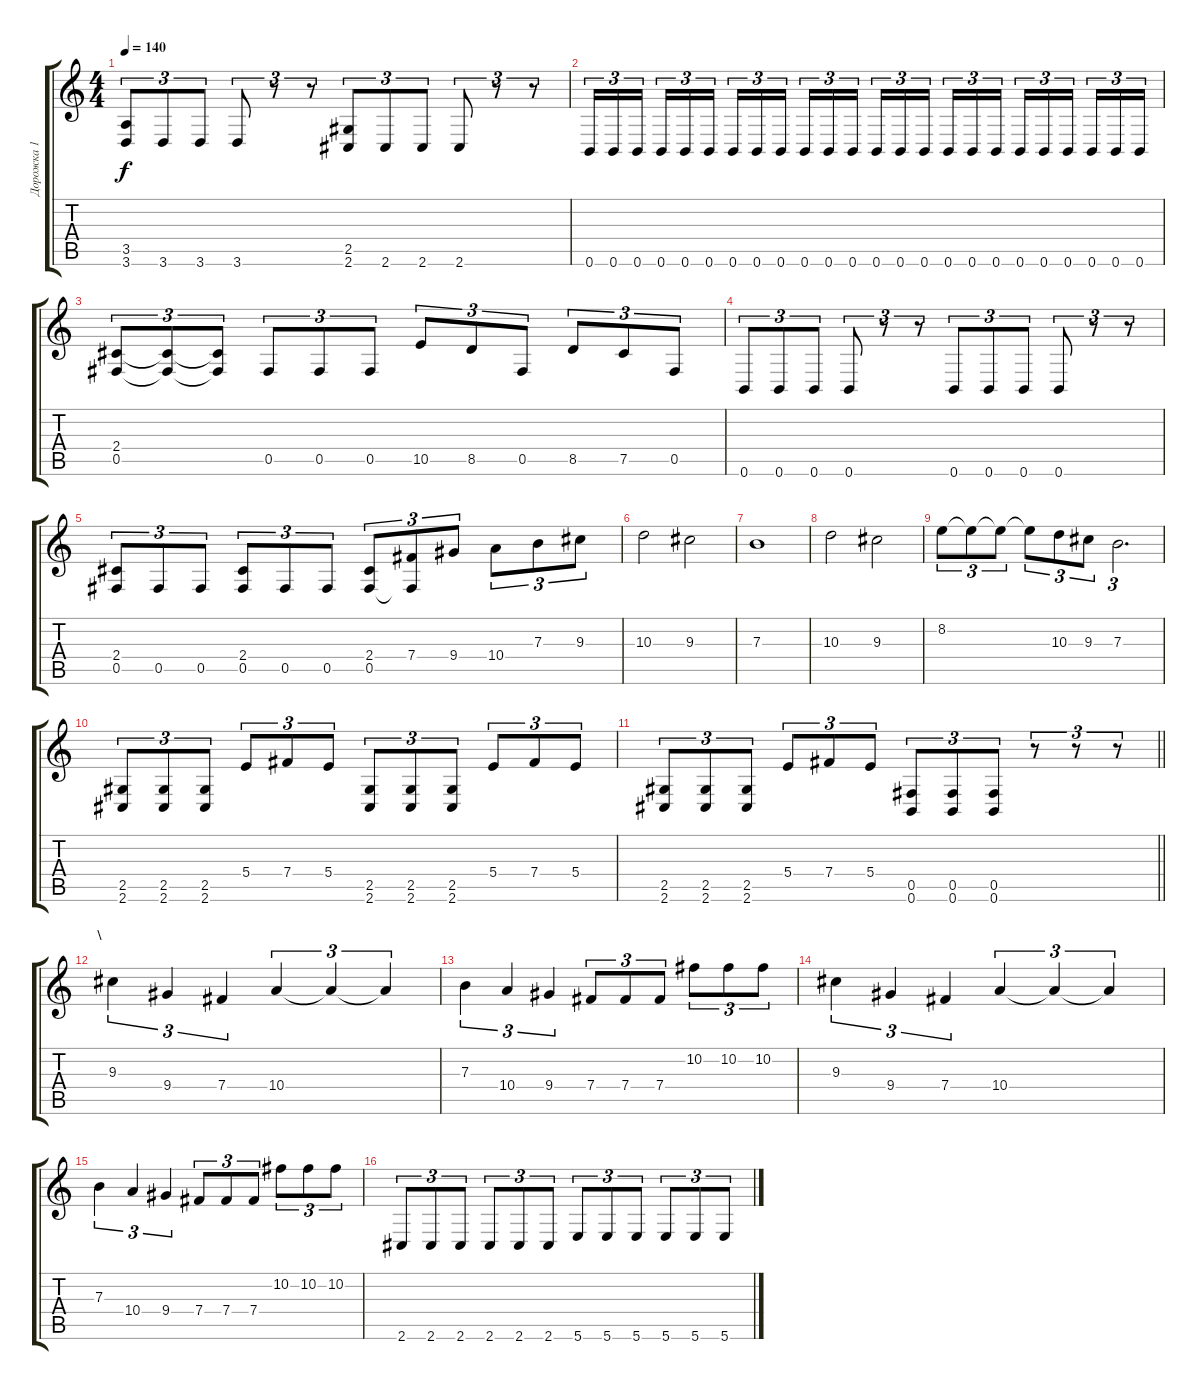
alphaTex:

\track ("Дорожка 1" "Дорожка 1") {instrument distortionguitar}
\staff {score tabs}
\tuning (Db4 Ab3 E3 B2 Gb2 B1) {hide}
\ts (4 4)
\tempo 140
\clef g2
\ks c
(3.5 3.6).8{tu (3 2) dy f} 3.6.8{tu (3 2)} 3.6.8{tu (3 2)} 3.6.8{tu (3 2)} r.8{tu (3 2)} r.8{tu (3 2)} (2.5 2.6).8{tu (3 2)} 2.6.8{tu (3 2)} 2.6.8{tu (3 2)} 2.6.8{tu (3 2)} r.8{tu (3 2)} r.8{tu (3 2)} |
0.6.16{tu (3 2)} 0.6.16{tu (3 2)} 0.6.16{tu (3 2) beam splitsecondary} 0.6.16{tu (3 2)} 0.6.16{tu (3 2)} 0.6.16{tu (3 2)} 0.6.16{tu (3 2)} 0.6.16{tu (3 2)} 0.6.16{tu (3 2) beam splitsecondary} 0.6.16{tu (3 2)} 0.6.16{tu (3 2)} 0.6.16{tu (3 2)} 0.6.16{tu (3 2)} 0.6.16{tu (3 2)} 0.6.16{tu (3 2) beam splitsecondary} 0.6.16{tu (3 2)} 0.6.16{tu (3 2)} 0.6.16{tu (3 2)} 0.6.16{tu (3 2)} 0.6.16{tu (3 2)} 0.6.16{tu (3 2) beam splitsecondary} 0.6.16{tu (3 2)} 0.6.16{tu (3 2)} 0.6.16{tu (3 2)} |
(2.4 0.5).8{tu (3 2)} (2.4{t} 0.5{t}).8{tu (3 2)} (2.4{t} 0.5{t}).8{tu (3 2)} 0.5.8{tu (3 2)} 0.5.8{tu (3 2)} 0.5.8{tu (3 2)} 10.5.8{tu (3 2)} 8.5.8{tu (3 2)} 0.5.8{tu (3 2)} 8.5.8{tu (3 2)} 7.5.8{tu (3 2)} 0.5.8{tu (3 2)} |
0.6.8{tu (3 2)} 0.6.8{tu (3 2)} 0.6.8{tu (3 2)} 0.6.8{tu (3 2)} r.8{tu (3 2)} r.8{tu (3 2)} 0.6.8{tu (3 2)} 0.6.8{tu (3 2)} 0.6.8{tu (3 2)} 0.6.8{tu (3 2)} r.8{tu (3 2)} r.8{tu (3 2)} |
(2.4 0.5).8{tu (3 2)} 0.5.8{tu (3 2)} 0.5.8{tu (3 2)} (2.4 0.5).8{tu (3 2)} 0.5.8{tu (3 2)} 0.5.8{tu (3 2)} (2.4 0.5).8{tu (3 2)} (7.4 0.5{t}).8{tu (3 2)} 9.4.8{tu (3 2)} 10.4.8{tu (3 2)} 7.3.8{tu (3 2)} 9.3.8{tu (3 2)} |
10.3.2 9.3.2 |
7.3.1 |
10.3.2 9.3.2 |
8.2.8{tu (3 2)} 8.2{t}.8{tu (3 2)} 8.2{t}.8{tu (3 2)} 8.2{t}.8{tu (3 2)} 10.3.8{tu (3 2)} 9.3.8{tu (3 2)} 7.3.2{d tu (3 2)} |
(2.5 2.6).8{tu (3 2)} (2.5 2.6).8{tu (3 2)} (2.5 2.6).8{tu (3 2)} 5.4.8{tu (3 2)} 7.4.8{tu (3 2)} 5.4.8{tu (3 2)} (2.5 2.6).8{tu (3 2)} (2.5 2.6).8{tu (3 2)} (2.5 2.6).8{tu (3 2)} 5.4.8{tu (3 2)} 7.4.8{tu (3 2)} 5.4.8{tu (3 2)} |
\barLineRight lightlight
(2.5 2.6).8{tu (3 2)} (2.5 2.6).8{tu (3 2)} (2.5 2.6).8{tu (3 2)} 5.4.8{tu (3 2)} 7.4.8{tu (3 2)} 5.4.8{tu (3 2)} (0.5 0.6).8{tu (3 2)} (0.5 0.6).8{tu (3 2)} (0.5 0.6).8{tu (3 2)} r.8{tu (3 2)} r.8{tu (3 2)} r.8{tu (3 2)} |
\section ("" " \\")
9.3.4{tu (3 2)} 9.4.4{tu (3 2)} 7.4.4{tu (3 2)} 10.4.4{tu (3 2)} 10.4{t}.4{tu (3 2)} 10.4{t}.4{tu (3 2)} |
7.3.4{tu (3 2)} 10.4.4{tu (3 2)} 9.4.4{tu (3 2)} 7.4.8{tu (3 2)} 7.4.8{tu (3 2)} 7.4.8{tu (3 2)} 10.2.8{tu (3 2)} 10.2.8{tu (3 2)} 10.2.8{tu (3 2)} |
9.3.4{tu (3 2)} 9.4.4{tu (3 2)} 7.4.4{tu (3 2)} 10.4.4{tu (3 2)} 10.4{t}.4{tu (3 2)} 10.4{t}.4{tu (3 2)} |
7.3.4{tu (3 2)} 10.4.4{tu (3 2)} 9.4.4{tu (3 2)} 7.4.8{tu (3 2)} 7.4.8{tu (3 2)} 7.4.8{tu (3 2)} 10.2.8{tu (3 2)} 10.2.8{tu (3 2)} 10.2.8{tu (3 2)} |
2.6.8{tu (3 2)} 2.6.8{tu (3 2)} 2.6.8{tu (3 2)} 2.6.8{tu (3 2)} 2.6.8{tu (3 2)} 2.6.8{tu (3 2)} 5.6.8{tu (3 2)} 5.6.8{tu (3 2)} 5.6.8{tu (3 2)} 5.6.8{tu (3 2)} 5.6.8{tu (3 2)} 5.6.8{tu (3 2)}
